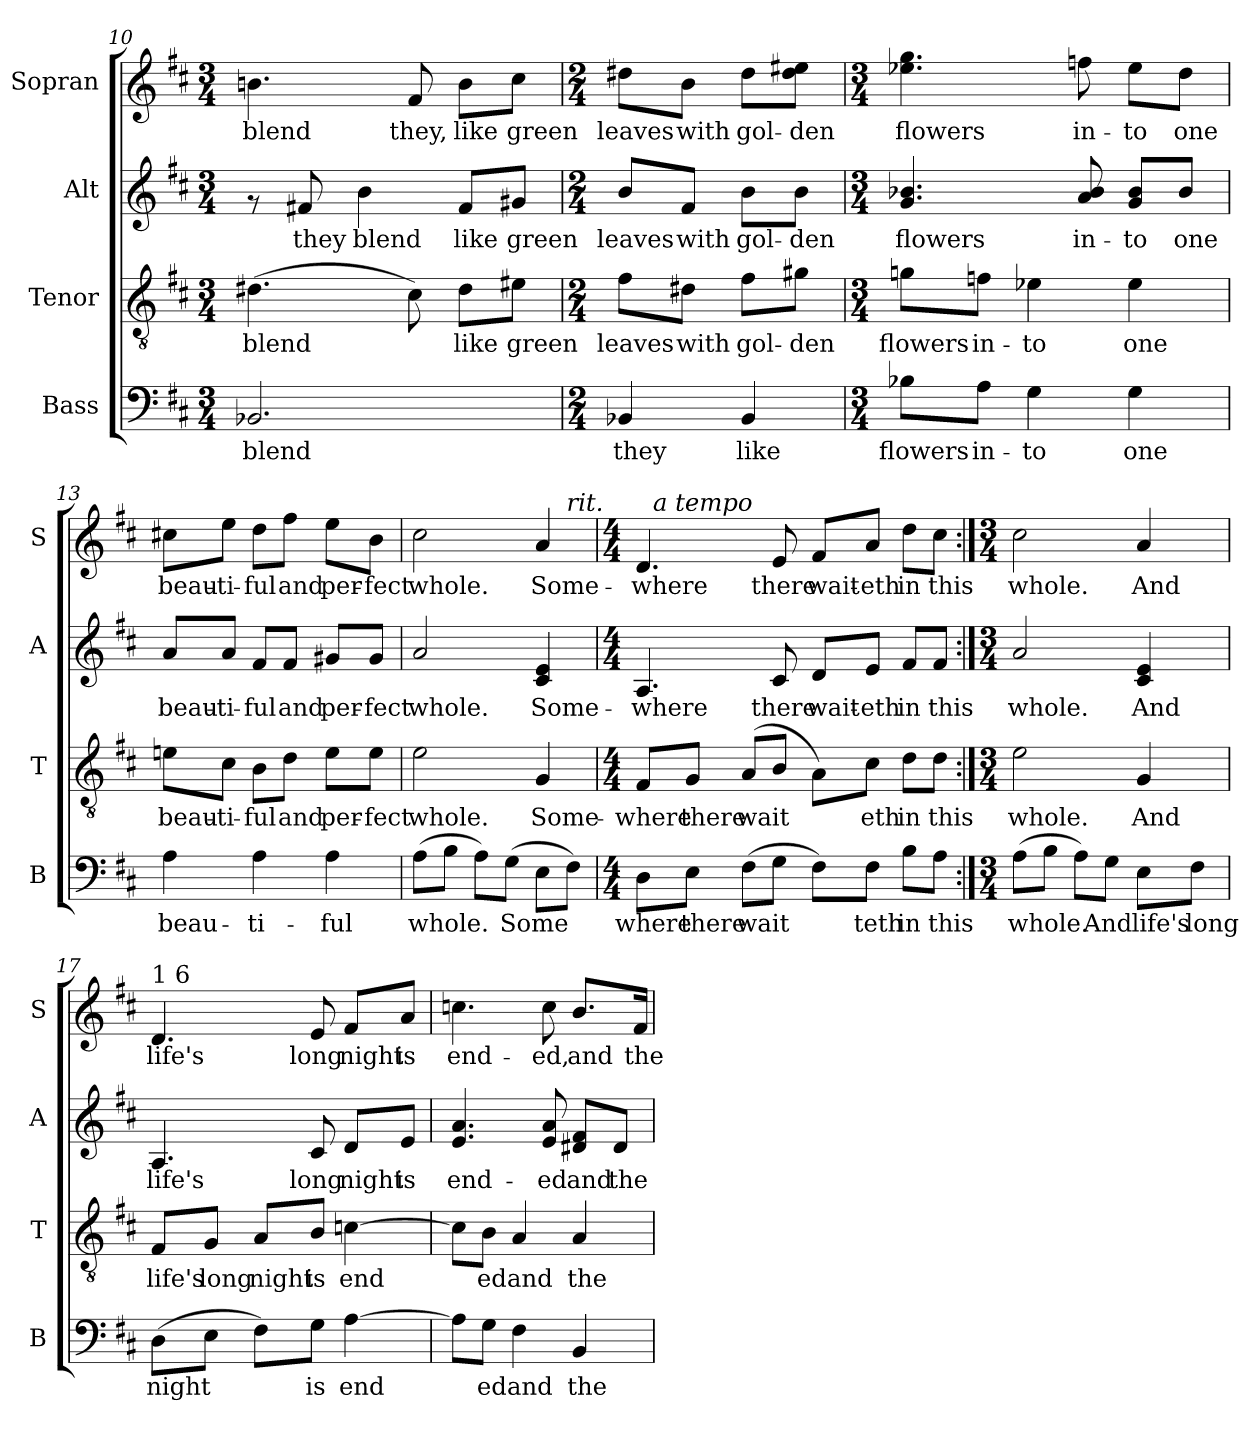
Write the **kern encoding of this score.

**kern	**text	**kern	**text	**kern	**text	**kern	**text
*part4	*part4	*part3	*part3	*part2	*part2	*part1	*part1
*staff4	*staff4	*staff3	*staff3	*staff2	*staff2	*staff1	*staff1
*I"Bass	*	*I"Tenor	*	*I"Alt	*	*I"Sopran	*
*I'B	*	*I'T	*	*I'A	*	*I'S	*
!!LO:PB:g=z
*clefF4	*	*clefGv2	*	*clefG2	*	*clefG2	*
*k[f#c#]	*	*k[f#c#]	*	*k[f#c#]	*	*k[f#c#]	*
*D:	*	*D:	*	*D:	*	*D:	*
*M3/4	*	*M3/4	*	*M3/4	*	*M3/4	*
=10	=10	=10	=10	=10	=10	=10	=10
!	!LO:LY:b:cj	!	!LO:LY:b:cj	!	!	!	!LO:LY:b:cj
2.BB-X/	blend	(>4.d#X\	blend	8rf	.	4.bn\	blend
!	!	!	!	!	!LO:LY:b	!	!
.	.	.	.	8f#X/	they	.	.
!	!	!	!	!	!LO:LY:b	!	!
.	.	.	.	4b\	blend	.	.
!	!	!	!LO:LY:b:cj	!	!	!	!LO:LY:b:cj
.	.	8c#\)	.	.	.	8f#/	they,
!	!	!	!LO:LY:b:cj	!	!LO:LY:b	!	!LO:LY:b:cj
.	.	8d#\L	like	8f#/L	like	8b\L	like
!	!	!	!LO:LY:b:cj	!	!LO:LY:b	!	!LO:LY:b:cj
.	.	8e#X\J	green	8g#X/J	green	8cc#\J	green
=11	=11	=11	=11	=11	=11	=11	=11
*M2/4	*	*M2/4	*	*M2/4	*	*M2/4	*
!	!LO:LY:b:cj	!	!LO:LY:b:cj	!	!LO:LY:b	!	!LO:LY:b:cj
4BB-X/	they	8f#\L	leaves	8b/L	leaves	8dd#X\L	leaves
!	!	!	!LO:LY:b:cj	!	!LO:LY:b	!	!LO:LY:b:cj
.	.	8d#X\J	with	8f#/J	with	8b\J	with
!	!LO:LY:b:cj	!	!LO:LY:b:cj	!	!LO:LY:b	!	!LO:LY:b:cj
4BB-/	like	8f#\L	gol-	8b\L	gol-	8dd#\L	gol-
!	!	!	!LO:LY:b:cj	!	!LO:LY:b	!	!LO:LY:b:cj
.	.	8g#X\J	-den	8b\J	-den	8dd#\ 8ee#X\J	-den
=12	=12	=12	=12	=12	=12	=12	=12
*M3/4	*	*M3/4	*	*M3/4	*	*M3/4	*
!	!LO:LY:b:cj	!	!LO:LY:b:cj	!	!LO:LY:b	!	!LO:LY:b:cj
8B-X\L	flowers	8gn\L	flowers	4.b-X/ 4.g/	flowers	4.gg\ 4.ee-X\	flowers
!	!LO:LY:b:cj	!	!LO:LY:b:cj	!	!	!	!
8A\J	in-	8fn\J	in-	.	.	.	.
!	!LO:LY:b:cj	!	!LO:LY:b:cj	!	!	!	!
4G\	-to	4e-X\	-to	.	.	.	.
!	!	!	!	!	!LO:LY:b	!	!LO:LY:b:cj
.	.	.	.	8a/ 8b-/	in-	8ffn\	in-
!	!LO:LY:b:cj	!	!LO:LY:b:cj	!	!LO:LY:b	!	!LO:LY:b:cj
4G\	one	4e-\	one	8b-/ 8g/L	-to	8ee-\L	-to
!	!	!	!	!	!LO:LY:b	!	!LO:LY:b:cj
.	.	.	.	8b-/J	one	8dd\J	one
=13	=13	=13	=13	=13	=13	=13	=13
!	!LO:LY:b:cj	!	!LO:LY:b:cj	!	!LO:LY:b	!	!LO:LY:b:cj
4A\	beau-	8en\L	beau-	8a/L	beau-	8cc#X\L	beau-
!	!	!	!LO:LY:b:cj	!	!LO:LY:b	!	!LO:LY:b:cj
.	.	8c#\J	-ti-	8a/J	-ti-	8ee\J	-ti-
!	!LO:LY:b:cj	!	!LO:LY:b:cj	!	!LO:LY:b	!	!LO:LY:b:cj
4A\	-ti-	8B\L	-ful	8f#/L	-ful	8dd\L	-ful
!	!	!	!LO:LY:b:cj	!	!LO:LY:b	!	!LO:LY:b:cj
.	.	8d\J	and	8f#/J	and	8ff#\J	and
!	!LO:LY:b:cj	!	!LO:LY:b:cj	!	!LO:LY:b	!	!LO:LY:b:cj
4A\	-ful	8e\L	per-	8g#X/L	per-	8ee\L	per-
!	!	!	!LO:LY:b:cj	!	!LO:LY:b	!	!LO:LY:b:cj
.	.	8e\J	-fect	8g#/J	-fect	8b\J	-fect
!!LO:LB:g=z
=14	=14	=14	=14	=14	=14	=14	=14
!	!	!	!	!	!	!LO:TX:a:t=Wdh. ad lib.	!
!	!	!	!	!	!	!LO:TX:a:t=1 3	!
!	!	!	!	!	!	!LO:TX:a:t=.	!
!	!LO:LY:b:cj	!	!LO:LY:b:cj	!	!LO:LY:b	!	!LO:LY:b:cj
*	*	*	*	*	*	*^	*
(>8A\L	whole.	2e\	whole.	2a/	whole.	2cc#\	2ryy	whole.
!	!LO:LY:b:cj	!	!	!	!	!	!	!
8B\J	.	.	.	.	.	.	.	.
!	!LO:LY:b:cj	!	!	!	!	!	!	!
8A\L)	.	.	.	.	.	.	.	.
!	!LO:LY:b:cj	!	!	!	!	!	!	!
(>8G\J	Some-	.	.	.	.	.	.	.
!	!LO:LY:b:cj	!	!LO:LY:b:cj	!	!LO:LY:b	!	!	!LO:LY:b:cj
8E\L	--	4G/	Some-	4e/ 4c#/	Some-	4a/	8ryy	Some-
!	!	!	!	!	!	!	!LO:TX:a:i:t=rit.	!
!	!LO:LY:b:cj	!	!	!	!	!	!	!
8F#\J)	--	.	.	.	.	.	8ryy	.
=15	=15	=15	=15	=15	=15	=15	=15	=15
*M4/4	*	*M4/4	*	*M4/4	*	*M4/4	*	*
!	!LO:LY:b:cj	!	!LO:LY:b:cj	!	!LO:LY:b	!	!	!LO:LY:b:cj
8D\L	-where	8F#/L	-where	4.A/	-where	4.d/	32ryy	-where
!	!	!	!	!	!	!	!LO:TX:a:i:t=a tempo	!
.	.	.	.	.	.	.	2ryy	.
!	!LO:LY:b:cj	!	!LO:LY:b:cj	!	!	!	!	!
8E\J	there	8G/J	there	.	.	.	.	.
!	!LO:LY:b:cj	!	!LO:LY:b:cj	!	!	!	!	!
(>8F#\L	wait-	(<8A/L	wait-	.	.	.	.	.
!	!LO:LY:b:cj	!	!LO:LY:b:cj	!	!LO:LY:b	!	!	!LO:LY:b:cj
8G\J	--	8B/J	--	8c#/	there	8e/	.	there
!	!LO:LY:b:cj	!	!LO:LY:b:cj	!	!LO:LY:b	!	!	!LO:LY:b:cj
8F#\L)	--	8A\L)	--	8d/L	wait-	8f#/L	.	wait-
.	.	.	.	.	.	.	4...ryy	.
!	!LO:LY:b:cj	!	!LO:LY:b:cj	!	!LO:LY:b	!	!	!LO:LY:b:cj
8F#\J	-teth	8c#\J	-eth	8e/J	-eth	8a/J	.	-eth
!	!LO:LY:b:cj	!	!LO:LY:b:cj	!	!LO:LY:b	!	!	!LO:LY:b:cj
8B\L	in	8d\L	in	8f#/L	in	8dd\L	.	in
!	!LO:LY:b:cj	!	!LO:LY:b:cj	!	!LO:LY:b	!	!	!LO:LY:b:cj
8A\J	this	8d\J	this	8f#/J	this	8cc#\J	.	this
*	*	*	*	*	*	*v	*v	*
=16:|!	=16:|!	=16:|!	=16:|!	=16:|!	=16:|!	=16:|!	=16:|!
*M3/4	*	*M3/4	*	*M3/4	*	*M3/4	*
*	*	*	*	*	*	*^	*
!	!LO:LY:b:cj	!	!LO:LY:b:cj	!	!LO:LY:b	!	!	!LO:LY:b:cj
*	*	*	*	*	*	*v	*v	*
(>8A\L	whole.	2e\	whole.	2a/	whole.	2cc#\	whole.
!	!LO:LY:b:cj	!	!	!	!	!	!
8B\J	.	.	.	.	.	.	.
!	!LO:LY:b:cj	!	!	!	!	!	!
8A\L)	.	.	.	.	.	.	.
!	!LO:LY:b:cj	!	!	!	!	!	!
8G\J	And	.	.	.	.	.	.
!	!LO:LY:b:cj	!	!LO:LY:b:cj	!	!LO:LY:b	!	!LO:LY:b:cj
8E\L	life's	4G/	And	4e/ 4c#/	And	4a/	And
!	!LO:LY:b:cj	!	!	!	!	!	!
8F#\J	long	.	.	.	.	.	.
!!LO:PB:g=z
=17	=17	=17	=17	=17	=17	=17	=17
!	!	!	!	!	!	!LO:TX:a:t=1 6	!
!	!LO:LY:b:cj	!	!LO:LY:b:cj	!	!LO:LY:b	!	!LO:LY:b:cj
(>8D\L	night	8F#/L	life's	4.A/	life's	4.d/	life's
!	!LO:LY:b:cj	!	!LO:LY:b:cj	!	!	!	!
8E\J	.	8G/J	long	.	.	.	.
!	!LO:LY:b:cj	!	!LO:LY:b:cj	!	!	!	!
8F#\L)	.	8A/L	night	.	.	.	.
!	!LO:LY:b:cj	!	!LO:LY:b:cj	!	!LO:LY:b	!	!LO:LY:b:cj
8G\J	is	8B/J	is	8c#/	long	8e/	long
!	!LO:LY:b:cj	!	!LO:LY:b:cj	!	!LO:LY:b	!	!LO:LY:b:cj
[>4A\	end-	[>4cn\	end-	8d/L	night	8f#/L	night
!	!	!	!	!	!LO:LY:b	!	!LO:LY:b:cj
.	.	.	.	8e/J	is	8a/J	is
=18	=18	=18	=18	=18	=18	=18	=18
!	!LO:LY:b:cj	!	!LO:LY:b:cj	!	!LO:LY:b	!	!LO:LY:b:cj
8A\L]	--	8c\L]	--	4.a/ 4.e/	end-	4.ccn\	end-
!	!LO:LY:b:cj	!	!LO:LY:b:cj	!	!	!	!
8G\J	-ed	8B\J	-ed	.	.	.	.
!	!LO:LY:b:cj	!	!LO:LY:b:cj	!	!	!	!
4F#\	and	4A/	and	.	.	.	.
!	!	!	!	!	!LO:LY:b	!	!LO:LY:b:cj
.	.	.	.	8a/ 8e/	-ed	8cc\	-ed,
!	!LO:LY:b:cj	!	!LO:LY:b:cj	!	!LO:LY:b	!	!LO:LY:b:cj
4BB/	the	4A/	the	8f#/ 8d#X/L	and	8.b/L	and
!	!	!	!	!	!LO:LY:b	!	!
.	.	.	.	8d#/J	the	.	.
!	!	!	!	!	!	!	!LO:LY:b:cj
.	.	.	.	.	.	16f#/J	the
=	=	=	=	=	=	=	=
*-	*-	*-	*-	*-	*-	*-	*-
